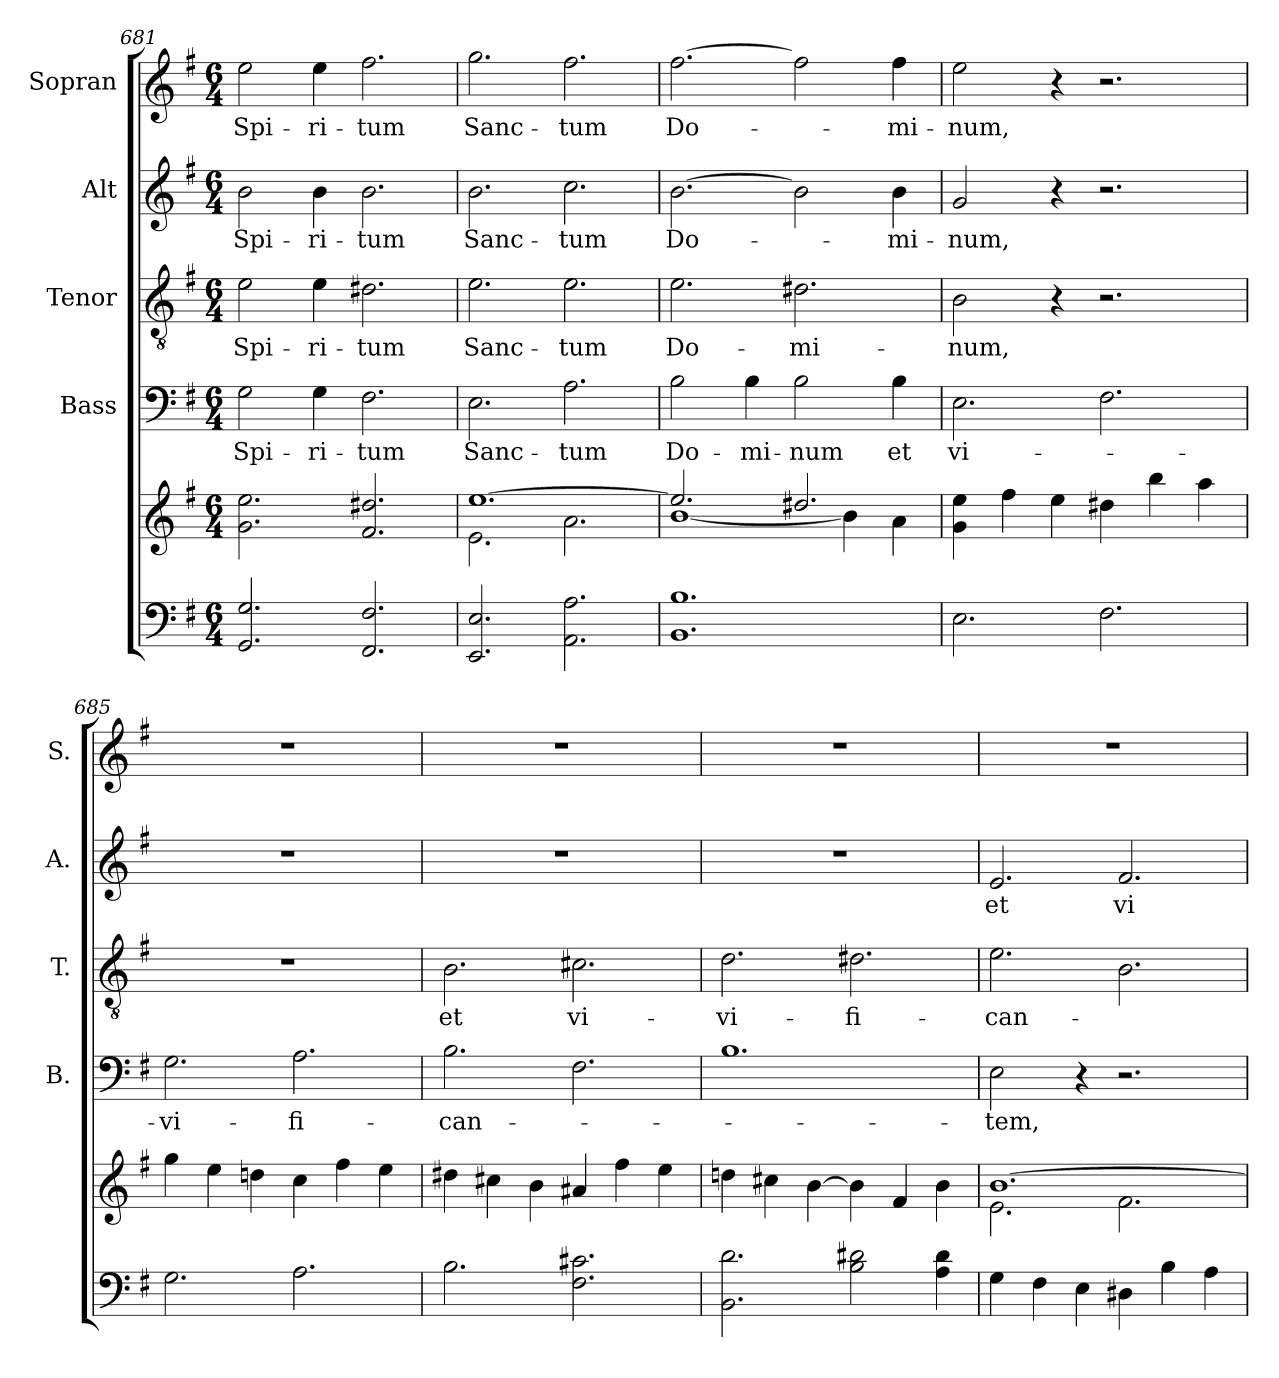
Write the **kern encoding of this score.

**kern	**kern	**kern	**text	**kern	**text	**kern	**text	**kern	**text
*part5	*part5	*part4	*part4	*part3	*part3	*part2	*part2	*part1	*part1
*staff6	*staff5	*staff4	*staff4	*staff3	*staff3	*staff2	*staff2	*staff1	*staff1
*	*	*I"Bass	*	*I"Tenor	*	*I"Alt	*	*I"Sopran	*
*	*	*I'B.	*	*I'T.	*	*I'A.	*	*I'S.	*
*clefF4	*clefG2	*clefF4	*	*clefGv2	*	*clefG2	*	*clefG2	*
*k[f#]	*k[f#]	*k[f#]	*	*k[f#]	*	*k[f#]	*	*k[f#]	*
*G:	*G:	*G:	*	*G:	*	*G:	*	*G:	*
*M6/4	*M6/4	*M6/4	*	*M6/4	*	*M6/4	*	*M6/4	*
=681	=681	=681	=681	=681	=681	=681	=681	=681	=681
!	!	!	!LO:LY:b	!	!LO:LY:b	!	!LO:LY:b	!	!LO:LY:b
2.GG/ 2.G/	2.g\ 2.ee\	2G\	Spi-	2e\	Spi-	2b\	Spi-	2ee\	Spi-
!	!	!	!LO:LY:b	!	!LO:LY:b	!	!LO:LY:b	!	!LO:LY:b
.	.	4G\	-ri-	4e\	-ri-	4b\	-ri-	4ee\	-ri-
!	!	!	!LO:LY:b	!	!LO:LY:b	!	!LO:LY:b	!	!LO:LY:b
2.FF#/ 2.F#/	2.f#/ 2.dd#X/	2.F#\	-tum	2.d#X\	-tum	2.b\	-tum	2.ff#\	-tum
=682	=682	=682	=682	=682	=682	=682	=682	=682	=682
*	*^	*	*	*	*	*	*	*	*
!	!	!	!	!LO:LY:b	!	!LO:LY:b	!	!LO:LY:b	!	!LO:LY:b
2.EE/ 2.E/	[>1.ee	2.e\	2.E\	Sanc-	2.e\	Sanc-	2.b\	Sanc-	2.gg\	Sanc-
!	!	!	!	!LO:LY:b	!	!LO:LY:b	!	!LO:LY:b	!	!LO:LY:b
2.AA\ 2.A\	.	2.a\	2.A\	-tum	2.e\	-tum	2.cc\	-tum	2.ff#\	-tum
!!LO:LB:g=z
=683	=683	=683	=683	=683	=683	=683	=683	=683	=683	=683
!	!	!	!	!LO:LY:b	!	!LO:LY:b	!	!LO:LY:b	!	!LO:LY:b
1.BB 1.B	2.ee/]	[<1b	2B\	Do-	2.e\	Do-	[2.b\	Do-	[2.ff#\	Do-
!	!	!	!	!LO:LY:b	!	!	!	!	!	!
.	.	.	4B\	-mi-	.	.	.	.	.	.
!	!	!	!	!LO:LY:b	!	!LO:LY:b	!	!	!	!
.	2.dd#X/	.	2B\	-num	2.d#X\	-mi-	2b\]	.	2ff#\]	.
.	.	4b\]	.	.	.	.	.	.	.	.
!	!	!	!	!LO:LY:b	!	!	!	!LO:LY:b	!	!LO:LY:b
.	.	4a\	4B\	et	.	.	4b\	-mi-	4ff#\	-mi-
=684	=684	=684	=684	=684	=684	=684	=684	=684	=684	=684
!	!	!	!	!LO:LY:b	!	!LO:LY:b	!	!LO:LY:b	!	!LO:LY:b
*	*v	*v	*	*	*	*	*	*	*	*
2.E\	4g\ 4ee\	2.E\	vi-	2B\	-num,	2g/	-num,	2ee\	-num,
.	4ff#\	.	.	.	.	.	.	.	.
.	4ee\	.	.	4r	.	4r	.	4r	.
2.F#\	4dd#X\	2.F#\	.	2.r	.	2.r	.	2.r	.
.	4bb\	.	.	.	.	.	.	.	.
.	4aa\	.	.	.	.	.	.	.	.
=685	=685	=685	=685	=685	=685	=685	=685	=685	=685
!	!	!	!LO:LY:b	!	!	!	!	!	!
2.G\	4gg\	2.G\	-vi-	1.r	.	1.r	.	1.r	.
.	4ee\	.	.	.	.	.	.	.	.
.	4ddn\	.	.	.	.	.	.	.	.
!	!	!	!LO:LY:b	!	!	!	!	!	!
2.A\	4cc\	2.A\	-fi-	.	.	.	.	.	.
.	4ff#\	.	.	.	.	.	.	.	.
.	4ee\	.	.	.	.	.	.	.	.
=686	=686	=686	=686	=686	=686	=686	=686	=686	=686
!	!	!	!LO:LY:b	!	!LO:LY:b	!	!	!	!
2.B\	4dd#X\	2.B\	-can-	2.B\	et	1.r	.	1.r	.
.	4cc#X\	.	.	.	.	.	.	.	.
.	4b\	.	.	.	.	.	.	.	.
!	!	!	!	!	!LO:LY:b	!	!	!	!
2.F#\ 2.c#X\	4a#X/	2.F#\	.	2.c#X\	vi-	.	.	.	.
.	4ff#\	.	.	.	.	.	.	.	.
.	4ee\	.	.	.	.	.	.	.	.
=687	=687	=687	=687	=687	=687	=687	=687	=687	=687
!	!	!	!	!	!LO:LY:b	!	!	!	!
2.BB\ 2.d\	4ddn\	1.B	.	2.d\	-vi-	1.r	.	1.r	.
.	4cc#X\	.	.	.	.	.	.	.	.
.	[4b\	.	.	.	.	.	.	.	.
!	!	!	!	!	!LO:LY:b	!	!	!	!
2B\ 2d#X\	4b\]	.	.	2.d#X\	-fi-	.	.	.	.
.	4f#/	.	.	.	.	.	.	.	.
4A\ 4d#\	4b\	.	.	.	.	.	.	.	.
!!LO:PB:g=z
=688	=688	=688	=688	=688	=688	=688	=688	=688	=688
*	*^	*	*	*	*	*	*	*	*
!	!	!	!	!LO:LY:b	!	!LO:LY:b	!	!LO:LY:b	!	!
4G\	[>1.b	2.e\	2E\	-tem,	2.e\	-can-	2.e/	et	1.r	.
4F#\	.	.	.	.	.	.	.	.	.	.
4E\	.	.	4r	.	.	.	.	.	.	.
!	!	!	!	!	!	!	!	!LO:LY:b	!	!
4D#X\	.	2.f#\	2.r	.	2.B\	.	2.f#/	vi-	.	.
4B\	.	.	.	.	.	.	.	.	.	.
4A\	.	.	.	.	.	.	.	.	.	.
*	*v	*v	*	*	*	*	*	*	*	*
=	=	=	=	=	=	=	=	=	=
*-	*-	*-	*-	*-	*-	*-	*-	*-	*-
